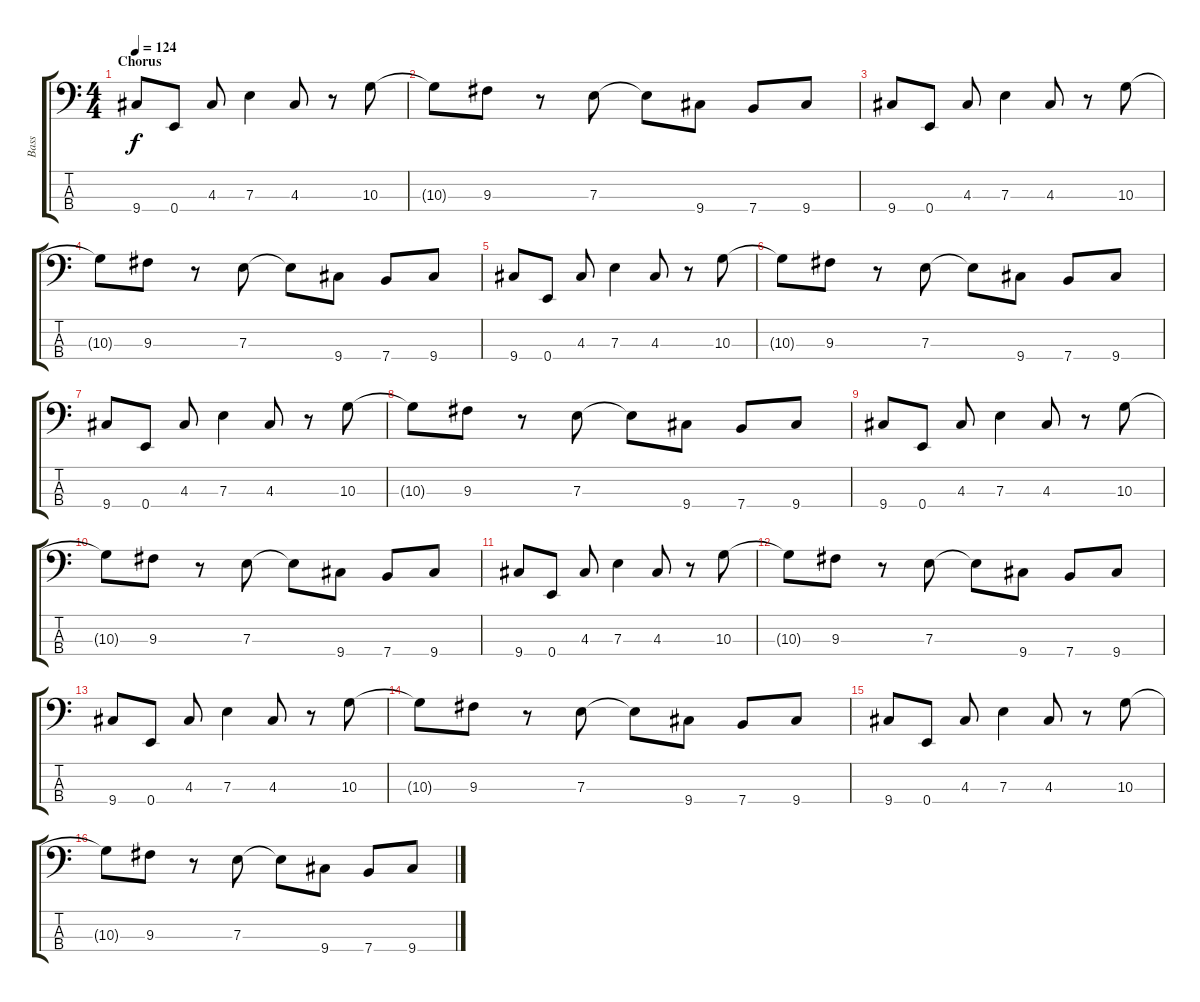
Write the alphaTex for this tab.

\track ("Bass" "Bass") {instrument electricbassfinger}
\staff {score tabs}
\tuning (G2 D2 A1 E1) {hide}
\ts (4 4)
\section ("" "Chorus")
\tempo 124
\clef f4
\ks c
9.4.8{dy f} 0.4.8 4.3.8 7.3.4 4.3.8 r.8 10.3.8 |
10.3{t}.8 9.3.8 r.8 7.3.8 7.3{t}.8 9.4.8 7.4.8 9.4.8 |
9.4.8 0.4.8 4.3.8 7.3.4 4.3.8 r.8 10.3.8 |
10.3{t}.8 9.3.8 r.8 7.3.8 7.3{t}.8 9.4.8 7.4.8 9.4.8 |
9.4.8 0.4.8 4.3.8 7.3.4 4.3.8 r.8 10.3.8 |
10.3{t}.8 9.3.8 r.8 7.3.8 7.3{t}.8 9.4.8 7.4.8 9.4.8 |
9.4.8 0.4.8 4.3.8 7.3.4 4.3.8 r.8 10.3.8 |
10.3{t}.8 9.3.8 r.8 7.3.8 7.3{t}.8 9.4.8 7.4.8 9.4.8 |
9.4.8 0.4.8 4.3.8 7.3.4 4.3.8 r.8 10.3.8 |
10.3{t}.8 9.3.8 r.8 7.3.8 7.3{t}.8 9.4.8 7.4.8 9.4.8 |
9.4.8 0.4.8 4.3.8 7.3.4 4.3.8 r.8 10.3.8 |
10.3{t}.8 9.3.8 r.8 7.3.8 7.3{t}.8 9.4.8 7.4.8 9.4.8 |
9.4.8 0.4.8 4.3.8 7.3.4 4.3.8 r.8 10.3.8 |
10.3{t}.8 9.3.8 r.8 7.3.8 7.3{t}.8 9.4.8 7.4.8 9.4.8 |
9.4.8 0.4.8 4.3.8 7.3.4 4.3.8 r.8 10.3.8 |
10.3{t}.8 9.3.8 r.8 7.3.8 7.3{t}.8 9.4.8 7.4.8 9.4.8
